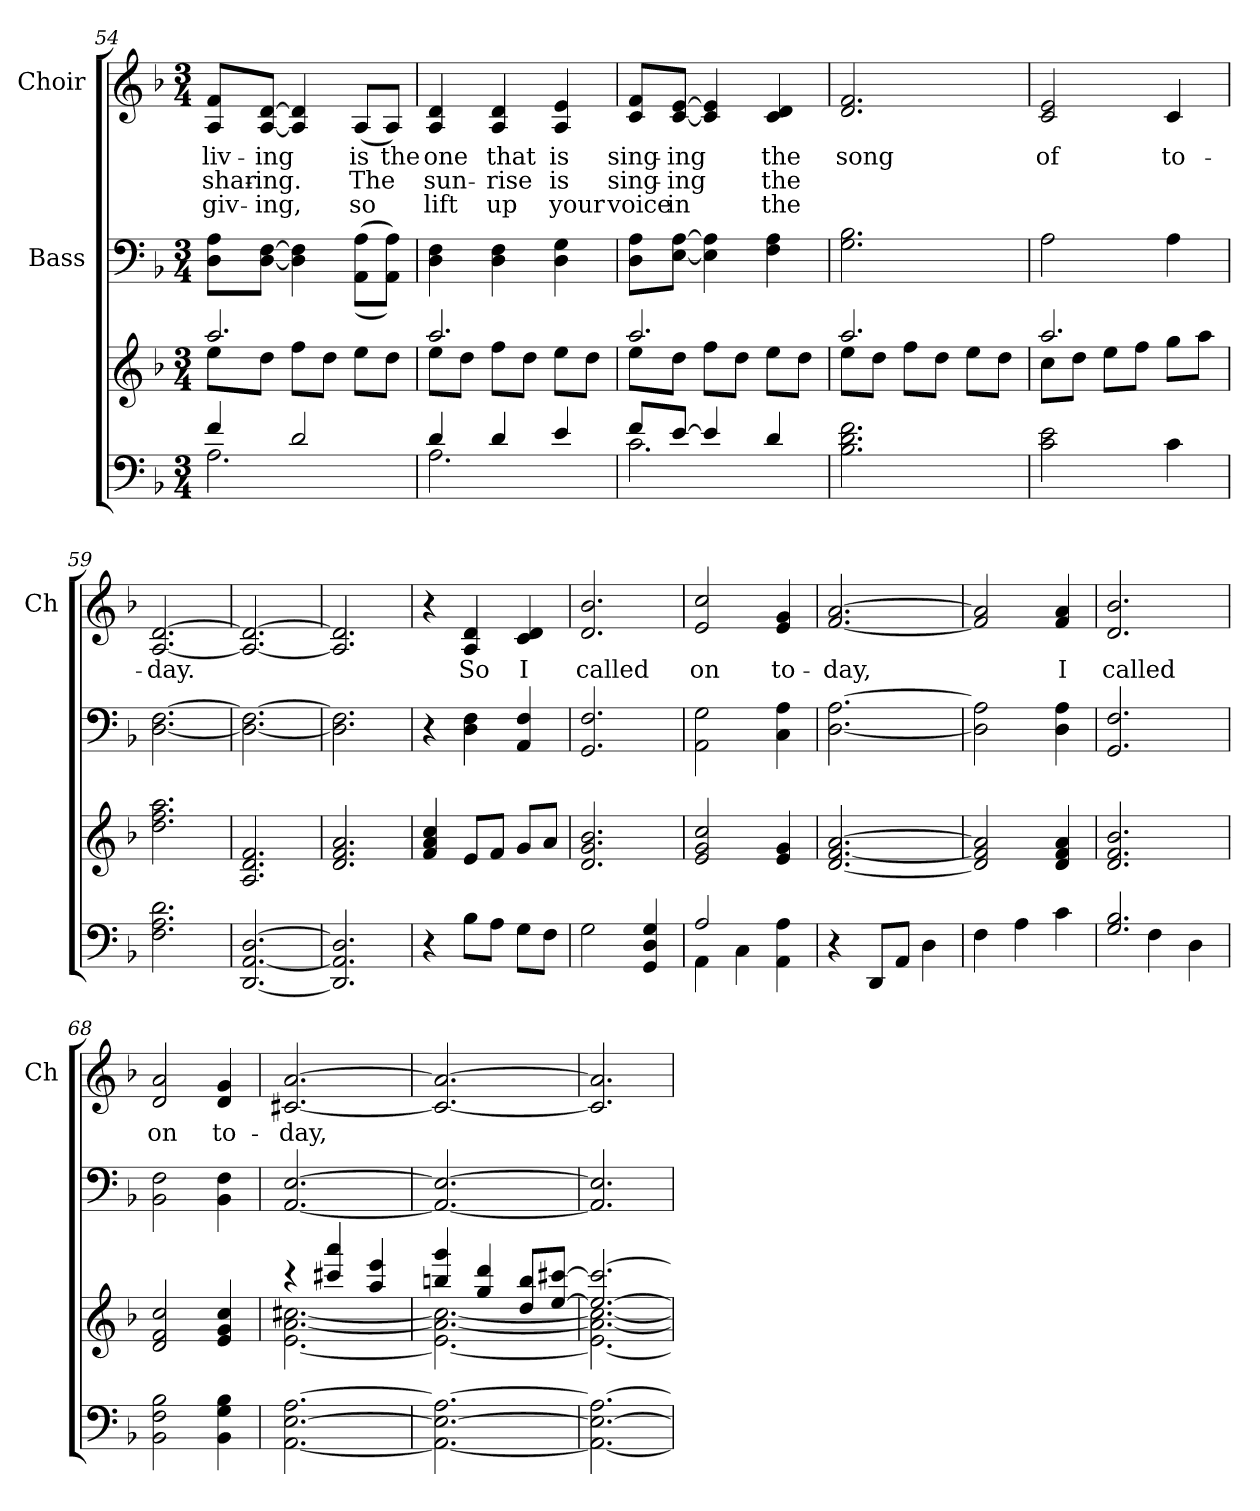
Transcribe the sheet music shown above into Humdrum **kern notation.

**kern	**kern	**kern	**kern	**text	**text	**text
*part3	*part3	*part2	*part1	*part1	*part1	*part1
*staff4	*staff3	*staff2	*staff1	*staff1	*staff1	*staff1
*	*	*I"Bass	*I"Choir	*	*	*
*	*	*	*I'Ch	*	*	*
*clefF4	*clefG2	*clefF4	*clefG2	*	*	*
*k[b-]	*k[b-]	*k[b-]	*k[b-]	*	*	*
*M3/4	*M3/4	*M3/4	*M3/4	*	*	*
=54	=54	=54	=54	=54	=54	=54
*^	*^	*	*	*	*	*
4f	2.A	2.aa	8eeL	8D 8AL	8A 8fL	liv-	shar-	-giv-
.	.	.	8ddJ	[8D [8FJ	[8A [8dJ	-ing	-ing.	-ing,
2d	.	.	8ffL	4D] 4F]	4A] 4d]	.	.	.
.	.	.	8ddJ	.	.	.	.	.
.	.	.	8eeL	(>(<8AA 8AL	(<8AL	is	The	so
.	.	.	8ddJ	8AA 8AJ))	8AJ)	the	.	.
=55	=55	=55	=55	=55	=55	=55	=55	=55
4d	2.A	2.aa	8eeL	4D 4F	4A 4d	one	sun-	lift
.	.	.	8ddJ	.	.	.	.	.
4d	.	.	8ffL	4D 4F	4A 4d	that	-rise	up
.	.	.	8ddJ	.	.	.	.	.
4e	.	.	8eeL	4D 4G	4A 4e	is	is	your
.	.	.	8ddJ	.	.	.	.	.
=56	=56	=56	=56	=56	=56	=56	=56	=56
8fL	2.c	2.aa	8eeL	8D 8AL	8c 8fL	sing-	sing-	voice
[8eJ	.	.	8ddJ	[8E [8AJ	[8c [8eJ	-ing	-ing	in
4e]	.	.	8ffL	4E] 4A]	4c] 4e]	.	.	.
.	.	.	8ddJ	.	.	.	.	.
4d	.	.	8eeL	4F 4A	4c 4d	the	the	the
.	.	.	8ddJ	.	.	.	.	.
*v	*v	*	*	*	*	*	*	*
!!LO:LB:g=z
=57	=57	=57	=57	=57	=57	=57	=57
2.B- 2.d 2.f	2.aa	8eeL	2.G 2.B-	2.d 2.f	song	.	.
.	.	8ddJ	.	.	.	.	.
.	.	8ffL	.	.	.	.	.
.	.	8ddJ	.	.	.	.	.
.	.	8eeL	.	.	.	.	.
.	.	8ddJ	.	.	.	.	.
=58	=58	=58	=58	=58	=58	=58	=58
2c 2e	2.aa	8ccL	2A	2c 2e	of	.	.
.	.	8ddJ	.	.	.	.	.
.	.	8eeL	.	.	.	.	.
.	.	8ffJ	.	.	.	.	.
4c	.	8ggL	4A	4c	to-	.	.
.	.	8aaJ	.	.	.	.	.
*	*v	*v	*	*	*	*	*
=59	=59	=59	=59	=59	=59	=59
2.F 2.A 2.d	2.dd 2.ff 2.aa	[2.D [2.F	[2.A [2.d	-day.	.	.
=60	=60	=60	=60	=60	=60	=60
[2.DD [2.AA [2.D	2.A 2.d 2.f	2.D_ 2.F_	2.A_ 2.d_	.	.	.
=61	=61	=61	=61	=61	=61	=61
2.DD] 2.AA] 2.D]	2.d 2.f 2.a	2.D] 2.F]	2.A] 2.d]	.	.	.
=62	=62	=62	=62	=62	=62	=62
4r	4f 4a 4cc	4r	4r	.	.	.
8B-L	8eL	4D 4F	4A 4d	So	.	.
8AJ	8fJ	.	.	.	.	.
8GL	8gL	4AA 4F	4c 4d	I	.	.
8FJ	8aJ	.	.	.	.	.
=63	=63	=63	=63	=63	=63	=63
2G	2.d 2.g 2.b-	2.GG 2.F	2.d 2.b-	called	.	.
4GG 4D 4G	.	.	.	.	.	.
=64	=64	=64	=64	=64	=64	=64
*^	*	*	*	*	*	*
2A	4AA	2e 2g 2cc	2AA 2G	2e 2cc	on	.	.
.	4C	.	.	.	.	.	.
4AA 4A	4ryy	4e 4g	4C 4A	4e 4g	to-	.	.
*v	*v	*	*	*	*	*	*
=65	=65	=65	=65	=65	=65	=65
4r	[2.d [2.f [2.a	[2.D [2.A	[2.f [2.a	-day,	.	.
8DDL	.	.	.	.	.	.
8AAJ	.	.	.	.	.	.
4D	.	.	.	.	.	.
!!LO:LB:g=z
=66	=66	=66	=66	=66	=66	=66
4F	2d] 2f] 2a]	2D] 2A]	2f] 2a]	.	.	.
4A	.	.	.	.	.	.
4c	4d 4f 4a	4D 4A	4f 4a	I	.	.
=67	=67	=67	=67	=67	=67	=67
*^	*	*	*	*	*	*
2.G 2.B-	4ryy	2.d 2.f 2.b-	2.GG 2.F	2.d 2.b-	called	.	.
.	4F	.	.	.	.	.	.
.	4D	.	.	.	.	.	.
*v	*v	*	*	*	*	*	*
=68	=68	=68	=68	=68	=68	=68
2BB- 2F 2B-	2d 2f 2cc	2BB- 2F	2d 2a	on	.	.
4BB- 4G 4B-	4e 4g 4cc	4BB- 4F	4d 4g	to-	.	.
=69	=69	=69	=69	=69	=69	=69
*	*^	*	*	*	*	*
[2.AA [2.E [2.A	4r	[2.e [2.a [2.cc#X	[2.AA [2.E	[2.c#X [2.a	-day,	.	.
.	4ccc#X 4aaa	.	.	.	.	.	.
.	4aa 4eee	.	.	.	.	.	.
=70	=70	=70	=70	=70	=70	=70	=70
2.AA_ 2.E_ 2.A_	4bbn 4ggg	2.e_ 2.a_ 2.cc#_	2.AA_ 2.E_	2.c#_ 2.a_	.	.	.
.	4gg 4ddd	.	.	.	.	.	.
.	8dd 8bbL	.	.	.	.	.	.
.	[8ee [8ccc#XJ	.	.	.	.	.	.
=71	=71	=71	=71	=71	=71	=71	=71
2.AA_ 2.E_ 2.A_	2.ee_ 2.ccc#_	2.e_ 2.a_ 2.cc#_	2.AA] 2.E]	2.c#] 2.a]	.	.	.
*	*v	*v	*	*	*	*	*
=	=	=	=	=	=	=
*-	*-	*-	*-	*-	*-	*-
